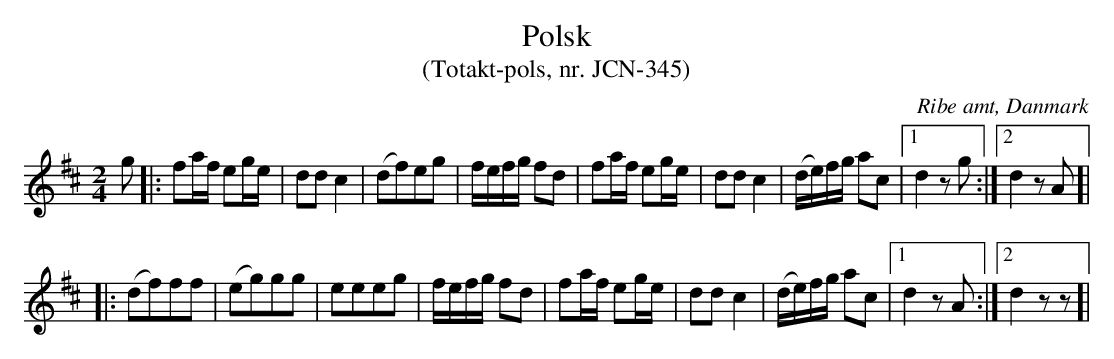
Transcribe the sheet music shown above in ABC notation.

X:1
T:Polsk
T:(Totakt-pols, nr. JCN-345)
O:Ribe amt, Danmark
M:2/4
L:1/16
K:D
g2 |: f2af e2ge | d2d2 c4 | (d2f2)e2g2 | fefg f2d2 | f2af e2ge | d2d2 c4 | (de)fg a2c2 |[1 d4 z2 g2:|[2 d4 z2 A2]|
|: (d2f2)f2f2 | (e2g2)g2g2 | e2e2e2g2 | fefg f2d2 | f2af e2ge | d2d2 c4 | (de)fg a2c2 |[1 d4 z2 A2 :|[2 d4 z2 z2 ]|
